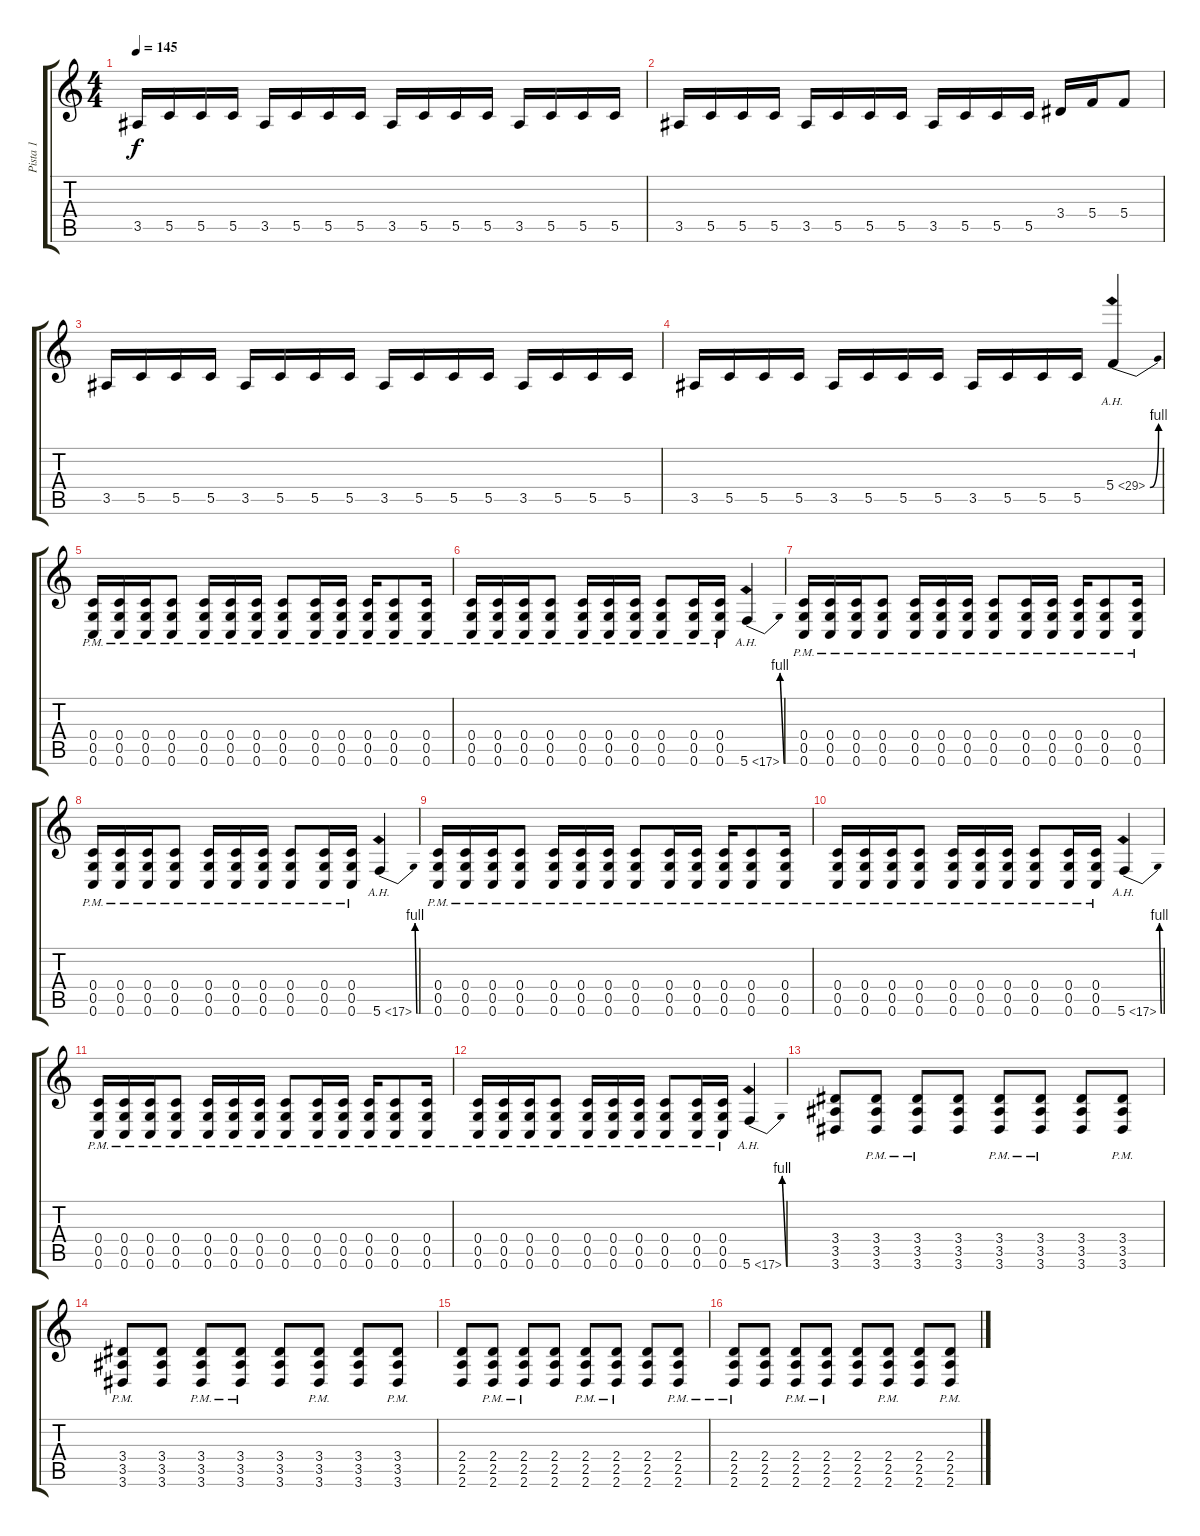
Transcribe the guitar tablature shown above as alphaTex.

\track ("Pista 1" "Pista 1") {instrument distortionguitar}
\staff {score tabs}
\tuning (D4 A3 F3 C3 G2 C2) {hide}
\ts (4 4)
\tempo 145
\clef g2
\ks c
3.5.16{dy f} 5.5.16 5.5.16 5.5.16 3.5.16 5.5.16 5.5.16 5.5.16 3.5.16 5.5.16 5.5.16 5.5.16 3.5.16 5.5.16 5.5.16 5.5.16 |
3.5.16 5.5.16 5.5.16 5.5.16 3.5.16 5.5.16 5.5.16 5.5.16 3.5.16 5.5.16 5.5.16 5.5.16 3.4.16 5.4.16 5.4.8 |
3.5.16 5.5.16 5.5.16 5.5.16 3.5.16 5.5.16 5.5.16 5.5.16 3.5.16 5.5.16 5.5.16 5.5.16 3.5.16 5.5.16 5.5.16 5.5.16 |
3.5.16 5.5.16 5.5.16 5.5.16 3.5.16 5.5.16 5.5.16 5.5.16 3.5.16 5.5.16 5.5.16 5.5.16 5.4{be (bend 0 0 60 4) ah 24}.4 |
(0.4{pm} 0.5{pm} 0.6{pm}).16 (0.4{pm} 0.5{pm} 0.6{pm}).16 (0.4{pm} 0.5{pm} 0.6{pm}).16 (0.4{pm} 0.5{pm} 0.6{pm}).8 (0.4{pm} 0.5{pm} 0.6{pm}).16 (0.4{pm} 0.5{pm} 0.6{pm}).16 (0.4{pm} 0.5{pm} 0.6{pm}).16 (0.4{pm} 0.5{pm} 0.6{pm}).8 (0.4{pm} 0.5{pm} 0.6{pm}).16 (0.4{pm} 0.5{pm} 0.6{pm}).16 (0.4{pm} 0.5{pm} 0.6{pm}).16 (0.4{pm} 0.5{pm} 0.6{pm}).8 (0.4{pm} 0.5{pm} 0.6{pm}).16 |
(0.4{pm} 0.5{pm} 0.6{pm}).16 (0.4{pm} 0.5{pm} 0.6{pm}).16 (0.4{pm} 0.5{pm} 0.6{pm}).16 (0.4{pm} 0.5{pm} 0.6{pm}).8 (0.4{pm} 0.5{pm} 0.6{pm}).16 (0.4{pm} 0.5{pm} 0.6{pm}).16 (0.4{pm} 0.5{pm} 0.6{pm}).16 (0.4{pm} 0.5{pm} 0.6{pm}).8 (0.4{pm} 0.5{pm} 0.6{pm}).16 (0.4{pm} 0.5{pm} 0.6{pm}).16 5.6{be (bend 0 0 60 4) ah 12}.4 |
(0.4{pm} 0.5{pm} 0.6{pm}).16 (0.4{pm} 0.5{pm} 0.6{pm}).16 (0.4{pm} 0.5{pm} 0.6{pm}).16 (0.4{pm} 0.5{pm} 0.6{pm}).8 (0.4{pm} 0.5{pm} 0.6{pm}).16 (0.4{pm} 0.5{pm} 0.6{pm}).16 (0.4{pm} 0.5{pm} 0.6{pm}).16 (0.4{pm} 0.5{pm} 0.6{pm}).8 (0.4{pm} 0.5{pm} 0.6{pm}).16 (0.4{pm} 0.5{pm} 0.6{pm}).16 (0.4{pm} 0.5{pm} 0.6{pm}).16 (0.4{pm} 0.5{pm} 0.6{pm}).8 (0.4{pm} 0.5{pm} 0.6{pm}).16 |
(0.4{pm} 0.5{pm} 0.6{pm}).16 (0.4{pm} 0.5{pm} 0.6{pm}).16 (0.4{pm} 0.5{pm} 0.6{pm}).16 (0.4{pm} 0.5{pm} 0.6{pm}).8 (0.4{pm} 0.5{pm} 0.6{pm}).16 (0.4{pm} 0.5{pm} 0.6{pm}).16 (0.4{pm} 0.5{pm} 0.6{pm}).16 (0.4{pm} 0.5{pm} 0.6{pm}).8 (0.4{pm} 0.5{pm} 0.6{pm}).16 (0.4{pm} 0.5{pm} 0.6{pm}).16 5.6{be (bend 0 0 60 4) ah 12}.4 |
(0.4{pm} 0.5{pm} 0.6{pm}).16 (0.4{pm} 0.5{pm} 0.6{pm}).16 (0.4{pm} 0.5{pm} 0.6{pm}).16 (0.4{pm} 0.5{pm} 0.6{pm}).8 (0.4{pm} 0.5{pm} 0.6{pm}).16 (0.4{pm} 0.5{pm} 0.6{pm}).16 (0.4{pm} 0.5{pm} 0.6{pm}).16 (0.4{pm} 0.5{pm} 0.6{pm}).8 (0.4{pm} 0.5{pm} 0.6{pm}).16 (0.4{pm} 0.5{pm} 0.6{pm}).16 (0.4{pm} 0.5{pm} 0.6{pm}).16 (0.4{pm} 0.5{pm} 0.6{pm}).8 (0.4{pm} 0.5{pm} 0.6{pm}).16 |
(0.4{pm} 0.5{pm} 0.6{pm}).16 (0.4{pm} 0.5{pm} 0.6{pm}).16 (0.4{pm} 0.5{pm} 0.6{pm}).16 (0.4{pm} 0.5{pm} 0.6{pm}).8 (0.4{pm} 0.5{pm} 0.6{pm}).16 (0.4{pm} 0.5{pm} 0.6{pm}).16 (0.4{pm} 0.5{pm} 0.6{pm}).16 (0.4{pm} 0.5{pm} 0.6{pm}).8 (0.4{pm} 0.5{pm} 0.6{pm}).16 (0.4{pm} 0.5{pm} 0.6{pm}).16 5.6{be (bend 0 0 60 4) ah 12}.4 |
(0.4{pm} 0.5{pm} 0.6{pm}).16 (0.4{pm} 0.5{pm} 0.6{pm}).16 (0.4{pm} 0.5{pm} 0.6{pm}).16 (0.4{pm} 0.5{pm} 0.6{pm}).8 (0.4{pm} 0.5{pm} 0.6{pm}).16 (0.4{pm} 0.5{pm} 0.6{pm}).16 (0.4{pm} 0.5{pm} 0.6{pm}).16 (0.4{pm} 0.5{pm} 0.6{pm}).8 (0.4{pm} 0.5{pm} 0.6{pm}).16 (0.4{pm} 0.5{pm} 0.6{pm}).16 (0.4{pm} 0.5{pm} 0.6{pm}).16 (0.4{pm} 0.5{pm} 0.6{pm}).8 (0.4{pm} 0.5{pm} 0.6{pm}).16 |
(0.4{pm} 0.5{pm} 0.6{pm}).16 (0.4{pm} 0.5{pm} 0.6{pm}).16 (0.4{pm} 0.5{pm} 0.6{pm}).16 (0.4{pm} 0.5{pm} 0.6{pm}).8 (0.4{pm} 0.5{pm} 0.6{pm}).16 (0.4{pm} 0.5{pm} 0.6{pm}).16 (0.4{pm} 0.5{pm} 0.6{pm}).16 (0.4{pm} 0.5{pm} 0.6{pm}).8 (0.4{pm} 0.5{pm} 0.6{pm}).16 (0.4{pm} 0.5{pm} 0.6{pm}).16 5.6{be (bend 0 0 60 4) ah 12}.4 |
(3.4 3.5 3.6).8 (3.4{pm} 3.5{pm} 3.6{pm}).8 (3.4{pm} 3.5{pm} 3.6{pm}).8 (3.4 3.5 3.6).8 (3.4{pm} 3.5{pm} 3.6{pm}).8 (3.4{pm} 3.5{pm} 3.6{pm}).8 (3.4 3.5 3.6).8 (3.4{pm} 3.5{pm} 3.6{pm}).8 |
(3.4{pm} 3.5{pm} 3.6{pm}).8 (3.4 3.5 3.6).8 (3.4{pm} 3.5{pm} 3.6{pm}).8 (3.4{pm} 3.5{pm} 3.6{pm}).8 (3.4 3.5 3.6).8 (3.4{pm} 3.5{pm} 3.6{pm}).8 (3.4 3.5 3.6).8 (3.4{pm} 3.5{pm} 3.6{pm}).8 |
(2.4 2.5 2.6).8 (2.4{pm} 2.5{pm} 2.6{pm}).8 (2.4{pm} 2.5{pm} 2.6{pm}).8 (2.4 2.5 2.6).8 (2.4{pm} 2.5{pm} 2.6{pm}).8 (2.4{pm} 2.5{pm} 2.6{pm}).8 (2.4 2.5 2.6).8 (2.4{pm} 2.5{pm} 2.6{pm}).8 |
(2.4{pm} 2.5{pm} 2.6{pm}).8 (2.4 2.5 2.6).8 (2.4{pm} 2.5{pm} 2.6{pm}).8 (2.4{pm} 2.5{pm} 2.6{pm}).8 (2.4 2.5 2.6).8 (2.4{pm} 2.5{pm} 2.6{pm}).8 (2.4 2.5 2.6).8 (2.4{pm} 2.5{pm} 2.6{pm}).8
